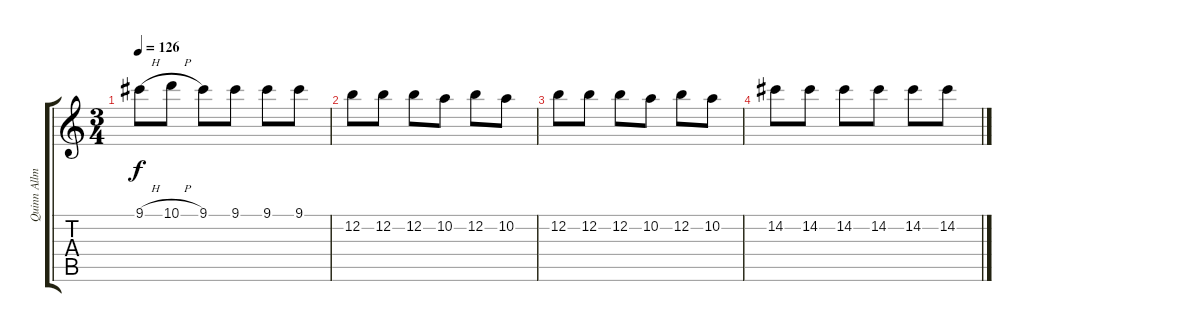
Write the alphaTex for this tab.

\track ("Quinn Allman [Lead Guitar]" "Quinn Allm") {instrument overdrivenguitar}
\staff {score tabs}
\tuning (E4 B3 G3 D3 A2 D2) {hide}
\ts (3 4)
\tempo 126
\clef g2
\ks c
9.1{h}.8{dy f} 10.1{h}.8 9.1.8 9.1.8 9.1.8 9.1.8 |
12.2.8 12.2.8 12.2.8 10.2.8 12.2.8 10.2.8 |
12.2.8 12.2.8 12.2.8 10.2.8 12.2.8 10.2.8 |
14.2.8 14.2.8 14.2.8 14.2.8 14.2.8 14.2.8
